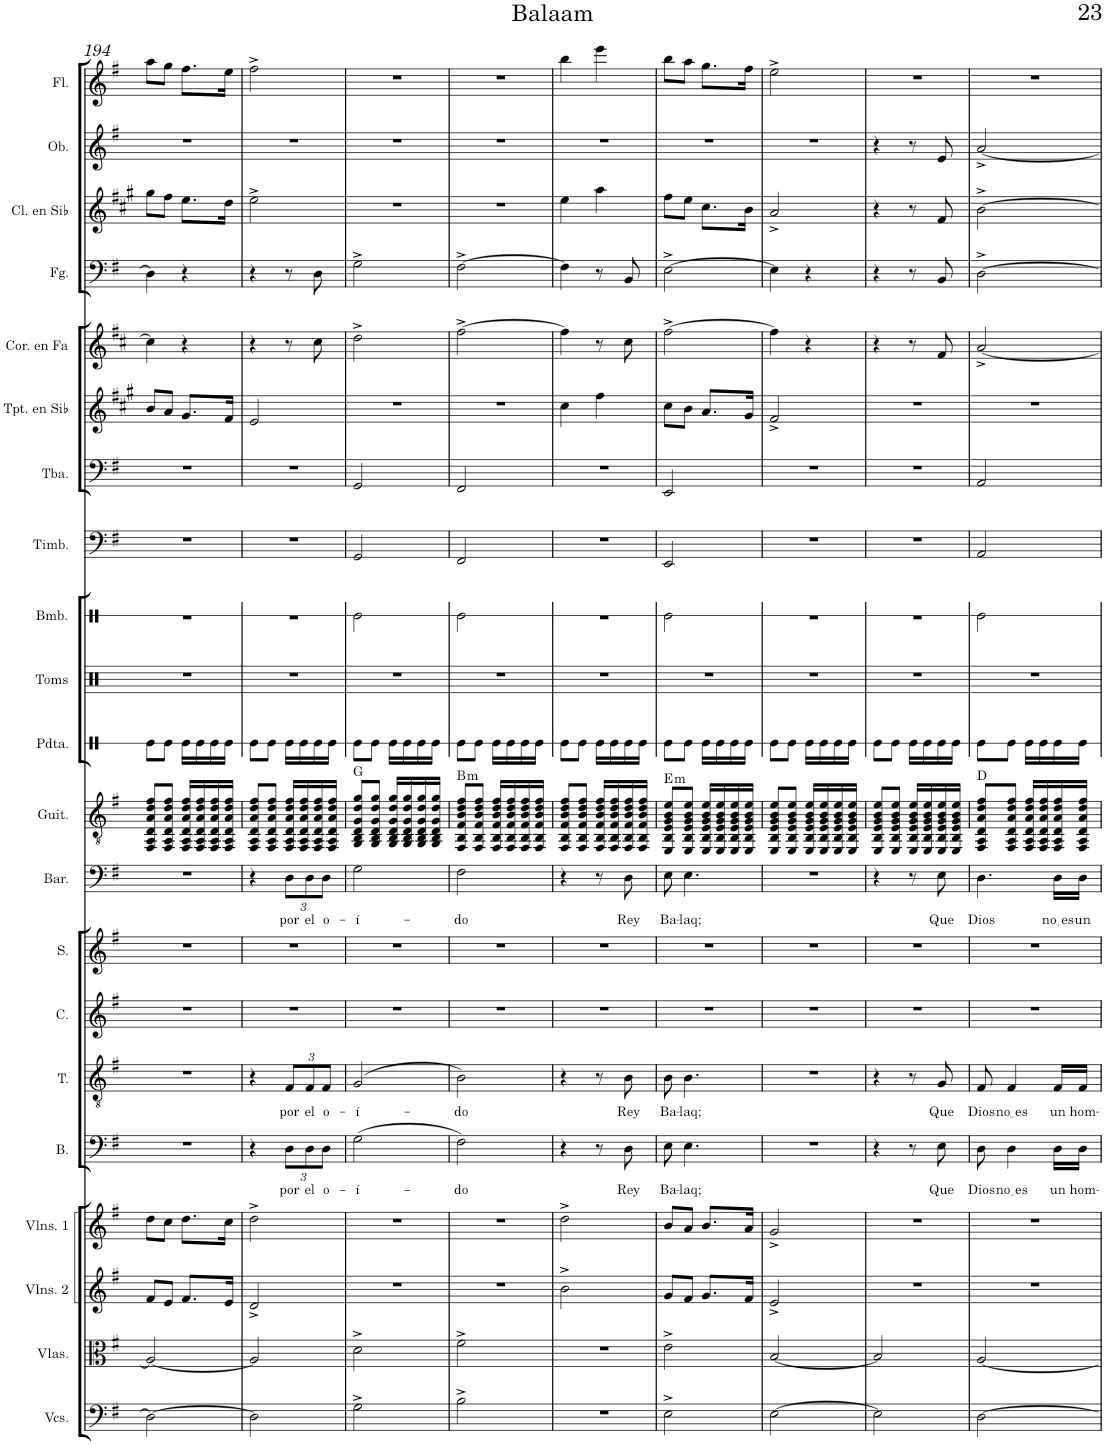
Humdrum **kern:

**kern	**kern	**kern	**kern	**kern	**text	**kern	**text	**kern	**kern	**kern	**text	**kern	**harte	**kern	**kern	**kern	**kern	**kern	**kern	**kern	**kern	**kern	**kern	**kern
*part21	*part20	*part19	*part18	*part17	*part17	*part16	*part16	*part15	*part14	*part13	*part13	*part12	*part12	*part11	*part10	*part9	*part8	*part7	*part6	*part5	*part4	*part3	*part2	*part1
*staff21	*staff20	*staff19	*staff18	*staff17	*staff17	*staff16	*staff16	*staff15	*staff14	*staff13	*staff13	*staff12	*	*staff11	*staff10	*staff9	*staff8	*staff7	*staff6	*staff5	*staff4	*staff3	*staff2	*staff1
*I"Violonchelos	*I"Violas	*I"Violines 2	*I"Violines 1	*I"Bajo	*	*I"Tenor	*	*I"Contralto	*I"Soprano	*I"Barítono	*	*I"Guitarra clásica	*	*I"Pandereta	*I"Toms	*I"Bombo	*I"Timbales	*I"Tuba	*I"Trompeta en Sib	*I"Trompa en Fa	*I"Fagot	*I"Clarinete en Sib	*I"Oboe	*I"Flauta
*I'Vcs.	*I'Vlas.	*I'Vlns. 2	*I'Vlns. 1	*I'B.	*	*I'T.	*	*I'C.	*I'S.	*I'Bar.	*	*I'Guit.	*	*I'Pdta.	*I'Toms	*I'Bmb.	*I'Timb.	*I'Tba.	*I'Tpt. en Sib	*	*I'Fg.	*I'Cl. en Sib	*I'Ob.	*I'Fl.
!!LO:PB:g=z
*clefF4	*clefC3	*clefG2	*clefG2	*clefF4	*	*clefGv2	*	*clefG2	*clefG2	*clefF4	*	*clefGv2	*	*clefX	*clefX	*clefX	*clefF4	*clefF4	*clefG2	*clefG2	*clefF4	*clefG2	*clefG2	*clefG2
*	*	*	*	*	*	*	*	*	*	*	*	*	*	*	*	*	*	*	*Trd1c2	*Trd4c7	*	*Trd1c2	*	*
*k[f#]	*k[f#]	*k[f#]	*k[f#]	*k[f#]	*	*k[f#]	*	*k[f#]	*k[f#]	*k[f#]	*	*k[f#]	*	*k[]	*k[]	*k[]	*k[f#]	*k[f#]	*k[f#c#g#]	*k[f#c#]	*k[f#]	*k[f#c#g#]	*k[f#]	*k[f#]
*M2/4	*M2/4	*M2/4	*M2/4	*M2/4	*	*M2/4	*	*M2/4	*M2/4	*M2/4	*	*M2/4	*	*M2/4	*M2/4	*M2/4	*M2/4	*M2/4	*M2/4	*M2/4	*M2/4	*M2/4	*M2/4	*M2/4
=194	=194	=194	=194	=194	=194	=194	=194	=194	=194	=194	=194	=194	=194	=194	=194	=194	=194	=194	=194	=194	=194	=194	=194	=194
2D\_	2A/_	8f#/L	8dd\L	2r	.	2r	.	2r	2r	2r	.	8FF#/ 8AA/ 8D/ 8A/ 8d/ 8f#/L	.	8Re\L	2r	2r	2r	2r	8b/L	4cc#\]	4D\]	8gg#\L	2r	8aa\L
.	.	8e/J	8cc\J	.	.	.	.	.	.	.	.	8FF#/ 8AA/ 8D/ 8A/ 8d/ 8f#/J	.	8Re\J	.	.	.	.	8a/J	.	.	8ff#\J	.	8gg\J
.	.	8.f#/L	8.dd\L	.	.	.	.	.	.	.	.	16FF#/ 16AA/ 16D/ 16A/ 16d/ 16f#/LL	.	16Re\LL	.	.	.	.	8.g#/L	4r	4r	8.ee\L	.	8.ff#\L
.	.	.	.	.	.	.	.	.	.	.	.	16FF#/ 16AA/ 16D/ 16A/ 16d/ 16f#/	.	16Re\	.	.	.	.	.	.	.	.	.	.
.	.	.	.	.	.	.	.	.	.	.	.	16FF#/ 16AA/ 16D/ 16A/ 16d/ 16f#/	.	16Re\	.	.	.	.	.	.	.	.	.	.
.	.	16e/Jk	16cc\Jk	.	.	.	.	.	.	.	.	16FF#/ 16AA/ 16D/ 16A/ 16d/ 16f#/JJ	.	16Re\JJ	.	.	.	.	16f#/Jk	.	.	16dd\Jk	.	16ee\Jk
=195	=195	=195	=195	=195	=195	=195	=195	=195	=195	=195	=195	=195	=195	=195	=195	=195	=195	=195	=195	=195	=195	=195	=195	=195
2D\]	2A/]	2d^/	2dd^\	4r	.	4r	.	2r	2r	4r	.	8FF#/ 8AA/ 8D/ 8A/ 8d/ 8f#/L	.	8Re\L	2r	2r	2r	2r	2e/	4r	4r	2ee^\	2r	2ff#^\
.	.	.	.	.	.	.	.	.	.	.	.	8FF#/ 8AA/ 8D/ 8A/ 8d/ 8f#/J	.	8Re\J	.	.	.	.	.	.	.	.	.	.
*	*	*	*	*Xbrackettup	*	*	*	*	*	*	*	*	*	*	*	*	*	*	*	*	*	*	*	*
!	!	!	!	!	!LO:LY:b	!	!	!	!	!	!	!	!	!	!	!	!	!	!	!	!	!	!	!
*	*	*	*	*	*	*Xbrackettup	*	*	*	*	*	*	*	*	*	*	*	*	*	*	*	*	*	*
!	!	!	!	!	!	!	!LO:LY:b	!	!	!	!	!	!	!	!	!	!	!	!	!	!	!	!	!
*	*	*	*	*	*	*	*	*	*	*Xbrackettup	*	*	*	*	*	*	*	*	*	*	*	*	*	*
!	!	!	!	!	!	!	!	!	!	!	!LO:LY:b	!	!	!	!	!	!	!	!	!	!	!	!	!
.	.	.	.	12D\L	por	12F#/L	por	.	.	12D\L	por	16FF#/ 16AA/ 16D/ 16A/ 16d/ 16f#/LL	.	16Re\LL	.	.	.	.	.	8r	8r	.	.	.
.	.	.	.	.	.	.	.	.	.	.	.	16FF#/ 16AA/ 16D/ 16A/ 16d/ 16f#/	.	16Re\	.	.	.	.	.	.	.	.	.	.
!	!	!	!	!	!LO:LY:b	!	!LO:LY:b	!	!	!	!LO:LY:b	!	!	!	!	!	!	!	!	!	!	!	!	!
.	.	.	.	12D\	el	12F#/	el	.	.	12D\	el	.	.	.	.	.	.	.	.	.	.	.	.	.
.	.	.	.	.	.	.	.	.	.	.	.	16FF#/ 16AA/ 16D/ 16A/ 16d/ 16f#/	.	16Re\	.	.	.	.	.	8cc#\	8D\	.	.	.
!	!	!	!	!	!LO:LY:b	!	!LO:LY:b	!	!	!	!LO:LY:b	!	!	!	!	!	!	!	!	!	!	!	!	!
.	.	.	.	12D\J	o-	12F#/J	o-	.	.	12D\J	o-	.	.	.	.	.	.	.	.	.	.	.	.	.
.	.	.	.	.	.	.	.	.	.	.	.	16FF#/ 16AA/ 16D/ 16A/ 16d/ 16f#/JJ	.	16Re\JJ	.	.	.	.	.	.	.	.	.	.
=196	=196	=196	=196	=196	=196	=196	=196	=196	=196	=196	=196	=196	=196	=196	=196	=196	=196	=196	=196	=196	=196	=196	=196	=196
!	!	!	!	!	!LO:LY:b	!	!LO:LY:b	!	!	!	!LO:LY:b	!	!	!	!	!	!	!	!	!	!	!	!	!
2G^\	2d^\	2r	2r	(2G\	-í-	(2G/	-í-	2r	2r	2G\	-í-	8GG/ 8BB/ 8D/ 8G/ 8d/ 8g/L	G:maj	8Re\L	2r	2Re\	2GG/	2GG/	2r	2dd^\	2G^\	2r	2r	2r
.	.	.	.	.	.	.	.	.	.	.	.	8GG/ 8BB/ 8D/ 8G/ 8d/ 8g/J	.	8Re\J	.	.	.	.	.	.	.	.	.	.
.	.	.	.	.	.	.	.	.	.	.	.	16GG/ 16BB/ 16D/ 16G/ 16d/ 16g/LL	.	16Re\LL	.	.	.	.	.	.	.	.	.	.
.	.	.	.	.	.	.	.	.	.	.	.	16GG/ 16BB/ 16D/ 16G/ 16d/ 16g/	.	16Re\	.	.	.	.	.	.	.	.	.	.
.	.	.	.	.	.	.	.	.	.	.	.	16GG/ 16BB/ 16D/ 16G/ 16d/ 16g/	.	16Re\	.	.	.	.	.	.	.	.	.	.
.	.	.	.	.	.	.	.	.	.	.	.	16GG/ 16BB/ 16D/ 16G/ 16d/ 16g/JJ	.	16Re\JJ	.	.	.	.	.	.	.	.	.	.
=197	=197	=197	=197	=197	=197	=197	=197	=197	=197	=197	=197	=197	=197	=197	=197	=197	=197	=197	=197	=197	=197	=197	=197	=197
!	!	!	!	!	!LO:LY:b	!	!LO:LY:b	!	!	!	!LO:LY:b	!	!LO:H:kt=m	!	!	!	!	!	!	!	!	!	!	!
2B^\	2f#^\	2r	2r	2F#\)	-do	2B\)	-do	2r	2r	2F#\	-do	8FF#/ 8BB/ 8F#/ 8B/ 8d/ 8f#/L	B:min	8Re\L	2r	2Re\	2FF#/	2FF#/	2r	[2ff#^\	[2F#^\	2r	2r	2r
.	.	.	.	.	.	.	.	.	.	.	.	8FF#/ 8BB/ 8F#/ 8B/ 8d/ 8f#/J	.	8Re\J	.	.	.	.	.	.	.	.	.	.
.	.	.	.	.	.	.	.	.	.	.	.	16FF#/ 16BB/ 16F#/ 16B/ 16d/ 16f#/LL	.	16Re\LL	.	.	.	.	.	.	.	.	.	.
.	.	.	.	.	.	.	.	.	.	.	.	16FF#/ 16BB/ 16F#/ 16B/ 16d/ 16f#/	.	16Re\	.	.	.	.	.	.	.	.	.	.
.	.	.	.	.	.	.	.	.	.	.	.	16FF#/ 16BB/ 16F#/ 16B/ 16d/ 16f#/	.	16Re\	.	.	.	.	.	.	.	.	.	.
.	.	.	.	.	.	.	.	.	.	.	.	16FF#/ 16BB/ 16F#/ 16B/ 16d/ 16f#/JJ	.	16Re\JJ	.	.	.	.	.	.	.	.	.	.
=198	=198	=198	=198	=198	=198	=198	=198	=198	=198	=198	=198	=198	=198	=198	=198	=198	=198	=198	=198	=198	=198	=198	=198	=198
2r	2r	2b^\	2dd^\	4r	.	4r	.	2r	2r	4r	.	8FF#/ 8BB/ 8F#/ 8B/ 8d/ 8f#/L	.	8Re\L	2r	2r	2r	2r	4cc#\	4ff#\]	4F#\]	4ee\	2r	4bb\
.	.	.	.	.	.	.	.	.	.	.	.	8FF#/ 8BB/ 8F#/ 8B/ 8d/ 8f#/J	.	8Re\J	.	.	.	.	.	.	.	.	.	.
.	.	.	.	8r	.	8r	.	.	.	8r	.	16FF#/ 16BB/ 16F#/ 16B/ 16d/ 16f#/LL	.	16Re\LL	.	.	.	.	4ff#\	8r	8r	4aa\	.	4eee\
.	.	.	.	.	.	.	.	.	.	.	.	16FF#/ 16BB/ 16F#/ 16B/ 16d/ 16f#/	.	16Re\	.	.	.	.	.	.	.	.	.	.
!	!	!	!	!	!LO:LY:b	!	!LO:LY:b	!	!	!	!LO:LY:b	!	!	!	!	!	!	!	!	!	!	!	!	!
.	.	.	.	8D\	Rey	8B\	Rey	.	.	8D\	Rey	16FF#/ 16BB/ 16F#/ 16B/ 16d/ 16f#/	.	16Re\	.	.	.	.	.	8cc#\	8BB/	.	.	.
.	.	.	.	.	.	.	.	.	.	.	.	16FF#/ 16BB/ 16F#/ 16B/ 16d/ 16f#/JJ	.	16Re\JJ	.	.	.	.	.	.	.	.	.	.
=199	=199	=199	=199	=199	=199	=199	=199	=199	=199	=199	=199	=199	=199	=199	=199	=199	=199	=199	=199	=199	=199	=199	=199	=199
!	!	!	!	!	!LO:LY:b	!	!LO:LY:b	!	!	!	!LO:LY:b	!	!LO:H:kt=m	!	!	!	!	!	!	!	!	!	!	!
2E^\	2e^\	8g/L	8b/L	8E\	Ba-	8B\	Ba-	2r	2r	8E\	Ba-	8EE/ 8BB/ 8E/ 8G/ 8B/ 8e/L	E:min	8Re\L	2r	2Re\	2EE/	2EE/	8cc#\L	[2ff#^\	[2E^\	8ff#\L	2r	8bb\L
!	!	!	!	!	!LO:LY:b	!	!LO:LY:b	!	!	!	!LO:LY:b	!	!	!	!	!	!	!	!	!	!	!	!	!
.	.	8f#/J	8a/J	4.E\	-laq;	4.B\	-laq;	.	.	4.E\	-laq;	8EE/ 8BB/ 8E/ 8G/ 8B/ 8e/J	.	8Re\J	.	.	.	.	8b\J	.	.	8ee\J	.	8aa\J
.	.	8.g/L	8.b/L	.	.	.	.	.	.	.	.	16EE/ 16BB/ 16E/ 16G/ 16B/ 16e/LL	.	16Re\LL	.	.	.	.	8.a/L	.	.	8.cc#\L	.	8.gg\L
.	.	.	.	.	.	.	.	.	.	.	.	16EE/ 16BB/ 16E/ 16G/ 16B/ 16e/	.	16Re\	.	.	.	.	.	.	.	.	.	.
.	.	.	.	.	.	.	.	.	.	.	.	16EE/ 16BB/ 16E/ 16G/ 16B/ 16e/	.	16Re\	.	.	.	.	.	.	.	.	.	.
.	.	16f#/Jk	16a/Jk	.	.	.	.	.	.	.	.	16EE/ 16BB/ 16E/ 16G/ 16B/ 16e/JJ	.	16Re\JJ	.	.	.	.	16g#/Jk	.	.	16b\Jk	.	16ff#\Jk
=200	=200	=200	=200	=200	=200	=200	=200	=200	=200	=200	=200	=200	=200	=200	=200	=200	=200	=200	=200	=200	=200	=200	=200	=200
[2E\	[2B/	2e^/	2g^/	2r	.	2r	.	2r	2r	2r	.	8EE/ 8BB/ 8E/ 8G/ 8B/ 8e/L	.	8Re\L	2r	2r	2r	2r	2f#^/	4ff#\]	4E\]	2a^/	2r	2ee^\
.	.	.	.	.	.	.	.	.	.	.	.	8EE/ 8BB/ 8E/ 8G/ 8B/ 8e/J	.	8Re\J	.	.	.	.	.	.	.	.	.	.
.	.	.	.	.	.	.	.	.	.	.	.	16EE/ 16BB/ 16E/ 16G/ 16B/ 16e/LL	.	16Re\LL	.	.	.	.	.	4r	4r	.	.	.
.	.	.	.	.	.	.	.	.	.	.	.	16EE/ 16BB/ 16E/ 16G/ 16B/ 16e/	.	16Re\	.	.	.	.	.	.	.	.	.	.
.	.	.	.	.	.	.	.	.	.	.	.	16EE/ 16BB/ 16E/ 16G/ 16B/ 16e/	.	16Re\	.	.	.	.	.	.	.	.	.	.
.	.	.	.	.	.	.	.	.	.	.	.	16EE/ 16BB/ 16E/ 16G/ 16B/ 16e/JJ	.	16Re\JJ	.	.	.	.	.	.	.	.	.	.
=201	=201	=201	=201	=201	=201	=201	=201	=201	=201	=201	=201	=201	=201	=201	=201	=201	=201	=201	=201	=201	=201	=201	=201	=201
2E\]	2B/]	2r	2r	4r	.	4r	.	2r	2r	4r	.	8EE/ 8BB/ 8E/ 8G/ 8B/ 8e/L	.	8Re\L	2r	2r	2r	2r	2r	4r	4r	4r	4r	2r
.	.	.	.	.	.	.	.	.	.	.	.	8EE/ 8BB/ 8E/ 8G/ 8B/ 8e/J	.	8Re\J	.	.	.	.	.	.	.	.	.	.
.	.	.	.	8r	.	8r	.	.	.	8r	.	16EE/ 16BB/ 16E/ 16G/ 16B/ 16e/LL	.	16Re\LL	.	.	.	.	.	8r	8r	8r	8r	.
.	.	.	.	.	.	.	.	.	.	.	.	16EE/ 16BB/ 16E/ 16G/ 16B/ 16e/	.	16Re\	.	.	.	.	.	.	.	.	.	.
!	!	!	!	!	!LO:LY:b	!	!LO:LY:b	!	!	!	!LO:LY:b	!	!	!	!	!	!	!	!	!	!	!	!	!
.	.	.	.	8E\	Que	8G/	Que	.	.	8E\	Que	16EE/ 16BB/ 16E/ 16G/ 16B/ 16e/	.	16Re\	.	.	.	.	.	8f#/	8BB/	8f#/	8e/	.
.	.	.	.	.	.	.	.	.	.	.	.	16EE/ 16BB/ 16E/ 16G/ 16B/ 16e/JJ	.	16Re\JJ	.	.	.	.	.	.	.	.	.	.
=202	=202	=202	=202	=202	=202	=202	=202	=202	=202	=202	=202	=202	=202	=202	=202	=202	=202	=202	=202	=202	=202	=202	=202	=202
!	!	!	!	!	!LO:LY:b	!	!LO:LY:b	!	!	!	!LO:LY:b	!	!	!	!	!	!	!	!	!	!	!	!	!
[2D\	[2A/	2r	2r	8D\	Dios	8F#/	Dios	2r	2r	4.D\	Dios	8FF#/ 8AA/ 8D/ 8A/ 8d/ 8f#/L	D:maj	8Re\L	2r	2Re\	2AA/	2AA/	2r	[2a^/	[2D^\	[2b^\	[2a^/	2r
!	!	!	!	!	!LO:LY:b	!	!LO:LY:b	!	!	!	!	!	!	!	!	!	!	!	!	!	!	!	!	!
.	.	.	.	4D\	no es	4F#/	no es	.	.	.	.	8FF#/ 8AA/ 8D/ 8A/ 8d/ 8f#/J	.	8Re\J	.	.	.	.	.	.	.	.	.	.
.	.	.	.	.	.	.	.	.	.	.	.	16FF#/ 16AA/ 16D/ 16A/ 16d/ 16f#/LL	.	16Re\LL	.	.	.	.	.	.	.	.	.	.
.	.	.	.	.	.	.	.	.	.	.	.	16FF#/ 16AA/ 16D/ 16A/ 16d/ 16f#/	.	16Re\	.	.	.	.	.	.	.	.	.	.
!	!	!	!	!	!LO:LY:b	!	!LO:LY:b	!	!	!	!LO:LY:b	!	!	!	!	!	!	!	!	!	!	!	!	!
.	.	.	.	16D\LL	un	16F#/LL	un	.	.	16D\LL	no es	16FF#/ 16AA/ 16D/ 16A/ 16d/ 16f#/	.	16Re\	.	.	.	.	.	.	.	.	.	.
!	!	!	!	!	!LO:LY:b	!	!LO:LY:b	!	!	!	!LO:LY:b	!	!	!	!	!	!	!	!	!	!	!	!	!
.	.	.	.	16D\JJ	hom-	16F#/JJ	hom-	.	.	16D\JJ	un	16FF#/ 16AA/ 16D/ 16A/ 16d/ 16f#/JJ	.	16Re\JJ	.	.	.	.	.	.	.	.	.	.
=	=	=	=	=	=	=	=	=	=	=	=	=	=	=	=	=	=	=	=	=	=	=	=	=
*-	*-	*-	*-	*-	*-	*-	*-	*-	*-	*-	*-	*-	*-	*-	*-	*-	*-	*-	*-	*-	*-	*-	*-	*-
